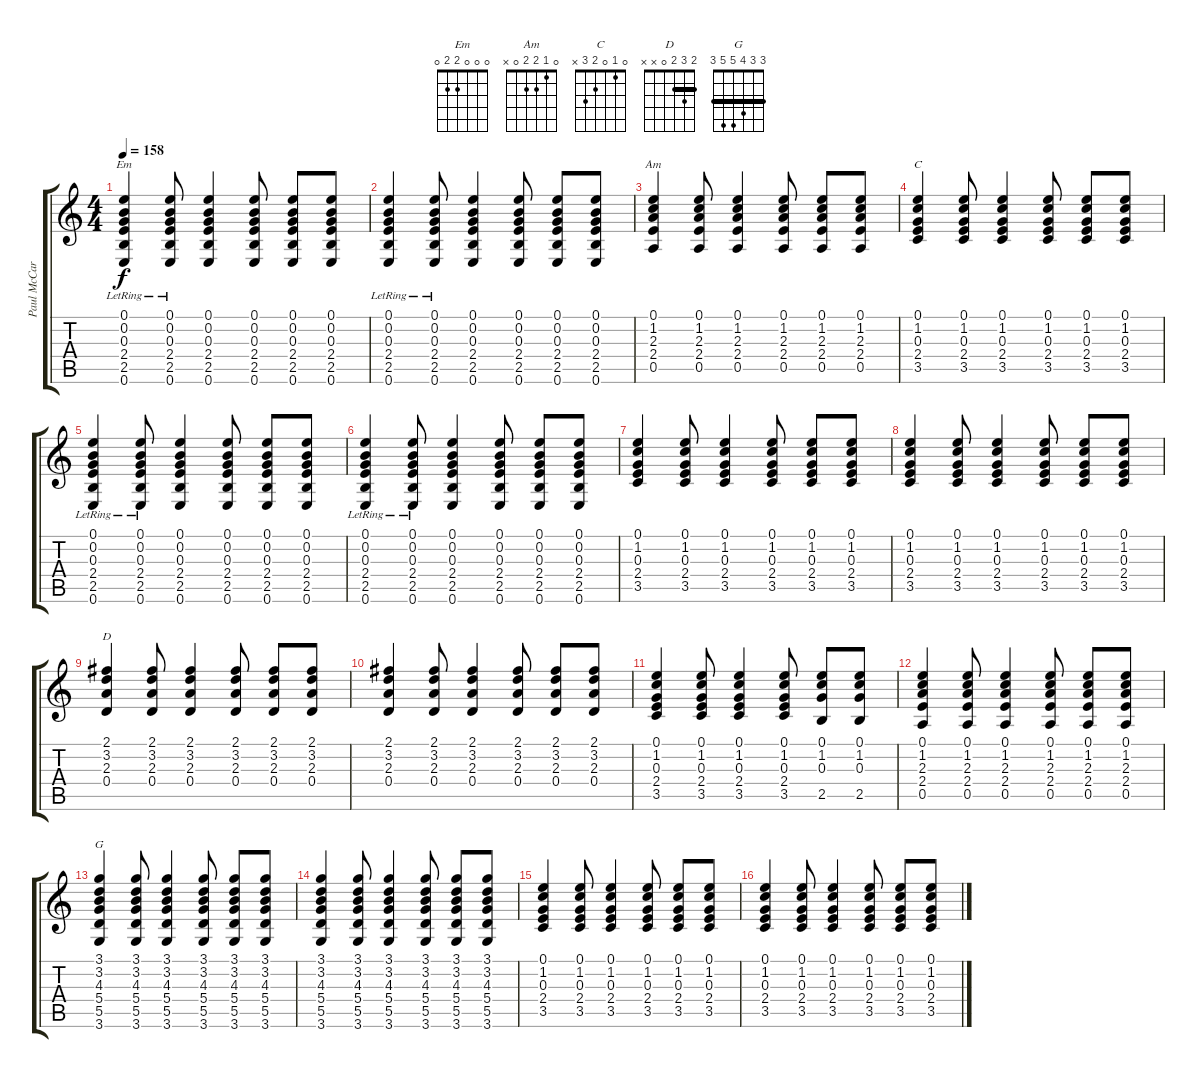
\track ("Paul McCartney" "Paul McCar") {instrument acousticguitarsteel}
\staff {score tabs}
\tuning (E4 B3 G3 D3 A2 E2) {hide}
\chord ("Em" 0 0 0 2 2 0)
\chord ("Am" 0 1 2 2 0 x)
\chord ("C" 0 1 0 2 3 x)
\chord ("D" 2 3 2 0 x x) {barre 2}
\chord ("G" 3 3 4 5 5 3) {barre 3}
\ts (4 4)
\tempo 158
\clef g2
\ks c
(0.1{lr} 0.2{lr} 0.3{lr} 2.4{lr} 2.5{lr} 0.6{lr}).4{ch "Em" dy f} (0.1{lr} 0.2{lr} 0.3{lr} 2.4{lr} 2.5{lr} 0.6{lr}).8 (0.1 0.2 0.3 2.4 2.5 0.6).4 (0.1 0.2 0.3 2.4 2.5 0.6).8 (0.1 0.2 0.3 2.4 2.5 0.6).8 (0.1 0.2 0.3 2.4 2.5 0.6).8 |
(0.1{lr} 0.2{lr} 0.3{lr} 2.4{lr} 2.5{lr} 0.6{lr}).4 (0.1{lr} 0.2{lr} 0.3{lr} 2.4{lr} 2.5{lr} 0.6{lr}).8 (0.1 0.2 0.3 2.4 2.5 0.6).4 (0.1 0.2 0.3 2.4 2.5 0.6).8 (0.1 0.2 0.3 2.4 2.5 0.6).8 (0.1 0.2 0.3 2.4 2.5 0.6).8 |
(0.1 1.2 2.3 2.4 0.5).4{ch "Am"} (0.1 1.2 2.3 2.4 0.5).8 (0.1 1.2 2.3 2.4 0.5).4 (0.1 1.2 2.3 2.4 0.5).8 (0.1 1.2 2.3 2.4 0.5).8 (0.1 1.2 2.3 2.4 0.5).8 |
(0.1 1.2 0.3 2.4 3.5).4{ch "C"} (0.1 1.2 0.3 2.4 3.5).8 (0.1 1.2 0.3 2.4 3.5).4 (0.1 1.2 0.3 2.4 3.5).8 (0.1 1.2 0.3 2.4 3.5).8 (0.1 1.2 0.3 2.4 3.5).8 |
(0.1{lr} 0.2{lr} 0.3{lr} 2.4{lr} 2.5{lr} 0.6{lr}).4 (0.1{lr} 0.2{lr} 0.3{lr} 2.4{lr} 2.5{lr} 0.6{lr}).8 (0.1 0.2 0.3 2.4 2.5 0.6).4 (0.1 0.2 0.3 2.4 2.5 0.6).8 (0.1 0.2 0.3 2.4 2.5 0.6).8 (0.1 0.2 0.3 2.4 2.5 0.6).8 |
(0.1{lr} 0.2{lr} 0.3{lr} 2.4{lr} 2.5{lr} 0.6{lr}).4 (0.1{lr} 0.2{lr} 0.3{lr} 2.4{lr} 2.5{lr} 0.6{lr}).8 (0.1 0.2 0.3 2.4 2.5 0.6).4 (0.1 0.2 0.3 2.4 2.5 0.6).8 (0.1 0.2 0.3 2.4 2.5 0.6).8 (0.1 0.2 0.3 2.4 2.5 0.6).8 |
(0.1 1.2 0.3 2.4 3.5).4 (0.1 1.2 0.3 2.4 3.5).8 (0.1 1.2 0.3 2.4 3.5).4 (0.1 1.2 0.3 2.4 3.5).8 (0.1 1.2 0.3 2.4 3.5).8 (0.1 1.2 0.3 2.4 3.5).8 |
(0.1 1.2 0.3 2.4 3.5).4 (0.1 1.2 0.3 2.4 3.5).8 (0.1 1.2 0.3 2.4 3.5).4 (0.1 1.2 0.3 2.4 3.5).8 (0.1 1.2 0.3 2.4 3.5).8 (0.1 1.2 0.3 2.4 3.5).8 |
(2.1 3.2 2.3 0.4).4{ch "D"} (2.1 3.2 2.3 0.4).8 (2.1 3.2 2.3 0.4).4 (2.1 3.2 2.3 0.4).8 (2.1 3.2 2.3 0.4).8 (2.1 3.2 2.3 0.4).8 |
(2.1 3.2 2.3 0.4).4 (2.1 3.2 2.3 0.4).8 (2.1 3.2 2.3 0.4).4 (2.1 3.2 2.3 0.4).8 (2.1 3.2 2.3 0.4).8 (2.1 3.2 2.3 0.4).8 |
(0.1 1.2 0.3 2.4 3.5).4 (0.1 1.2 0.3 2.4 3.5).8 (0.1 1.2 0.3 2.4 3.5).4 (0.1 1.2 0.3 2.4 3.5).8 (0.1 1.2 0.3 2.5).8 (0.1 1.2 0.3 2.5).8 |
(0.1 1.2 2.3 2.4 0.5).4 (0.1 1.2 2.3 2.4 0.5).8 (0.1 1.2 2.3 2.4 0.5).4 (0.1 1.2 2.3 2.4 0.5).8 (0.1 1.2 2.3 2.4 0.5).8 (0.1 1.2 2.3 2.4 0.5).8 |
(3.1 3.2 4.3 5.4 5.5 3.6).4{ch "G"} (3.1 3.2 4.3 5.4 5.5 3.6).8 (3.1 3.2 4.3 5.4 5.5 3.6).4 (3.1 3.2 4.3 5.4 5.5 3.6).8 (3.1 3.2 4.3 5.4 5.5 3.6).8 (3.1 3.2 4.3 5.4 5.5 3.6).8 |
(3.1 3.2 4.3 5.4 5.5 3.6).4 (3.1 3.2 4.3 5.4 5.5 3.6).8 (3.1 3.2 4.3 5.4 5.5 3.6).4 (3.1 3.2 4.3 5.4 5.5 3.6).8 (3.1 3.2 4.3 5.4 5.5 3.6).8 (3.1 3.2 4.3 5.4 5.5 3.6).8 |
(0.1 1.2 0.3 2.4 3.5).4 (0.1 1.2 0.3 2.4 3.5).8 (0.1 1.2 0.3 2.4 3.5).4 (0.1 1.2 0.3 2.4 3.5).8 (0.1 1.2 0.3 2.4 3.5).8 (0.1 1.2 0.3 2.4 3.5).8 |
(0.1 1.2 0.3 2.4 3.5).4 (0.1 1.2 0.3 2.4 3.5).8 (0.1 1.2 0.3 2.4 3.5).4 (0.1 1.2 0.3 2.4 3.5).8 (0.1 1.2 0.3 2.4 3.5).8 (0.1 1.2 0.3 2.4 3.5).8
